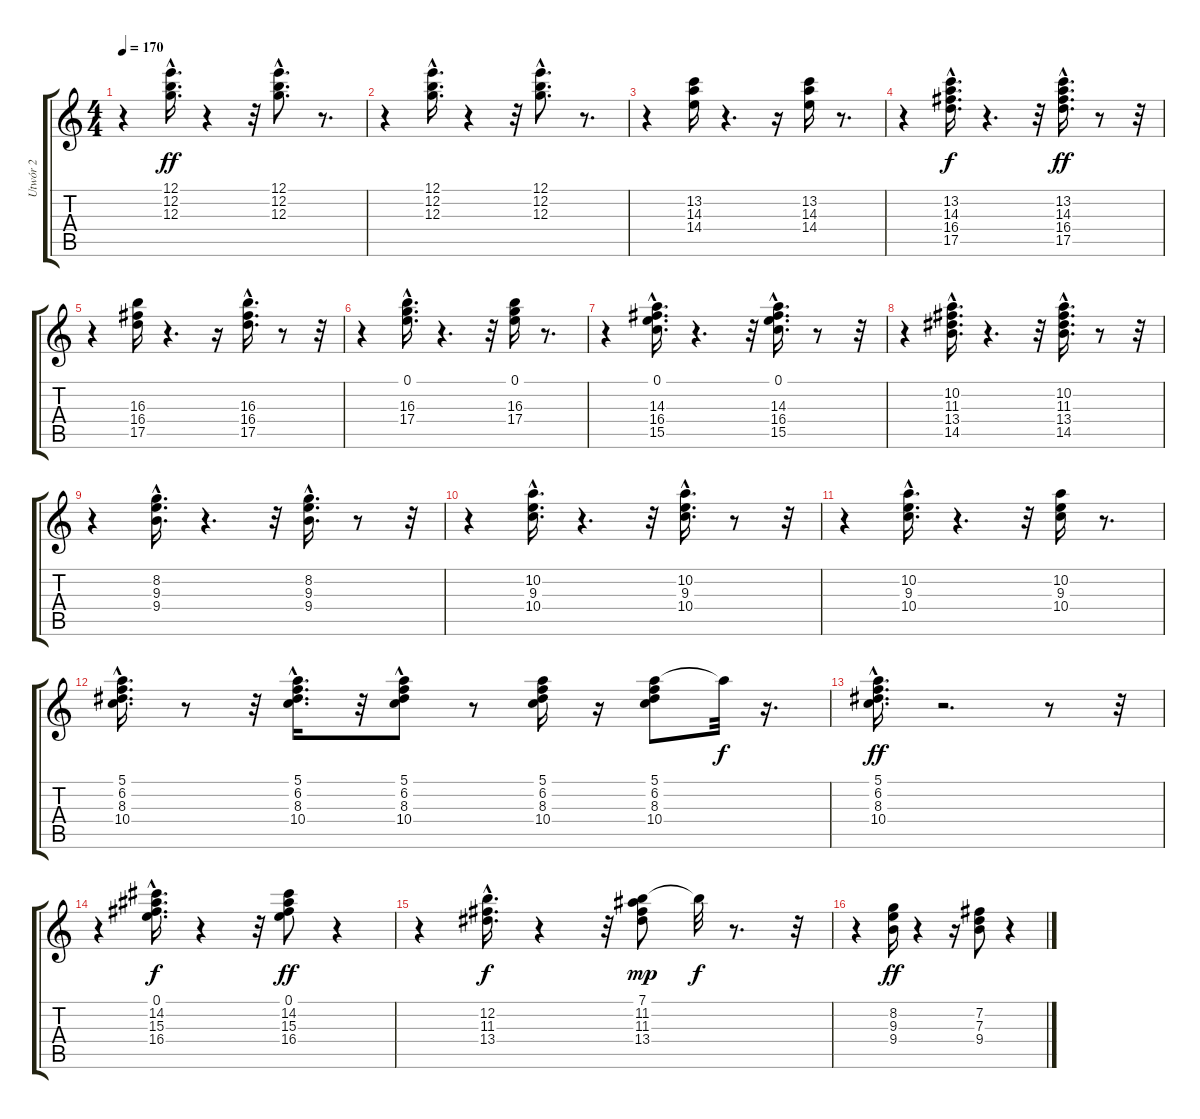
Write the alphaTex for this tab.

\track ("Utwór 2" "Utwór 2") {instrument electricguitarclean}
\staff {score tabs}
\tuning (E4 B3 G3 D3 A2 E2) {hide}
\ts (4 4)
\tempo 170
\clef g2
\ks c
r.4{dy f} (12.1 12.2{hac} 12.3).16{d dy ff} r.4 r.32 (12.1{hac} 12.2{hac} 12.3{hac}).8{d} r.8{d} |
r.4 (12.1 12.2{hac} 12.3).16{d} r.4 r.32 (12.1{hac} 12.2{hac} 12.3{hac}).8{d} r.8{d} |
r.4 (13.2 14.3 14.4).16 r.4{d} r.16 (13.2 14.3 14.4).16 r.8{d} |
r.4 (13.2{hac} 14.3{hac} 16.4 17.5).16{d dy f} r.4{d} r.32 (13.2{hac} 14.3{hac} 16.4{hac} 17.5).16{d dy ff} r.8 r.32 |
r.4 (16.3 16.4 17.5).16 r.4{d} r.16 (16.3{hac} 16.4{hac} 17.5).16{d} r.8 r.32 |
r.4 (0.1 16.3 17.4{hac}).16{d} r.4{d} r.32 (0.1 16.3 17.4).16 r.8{d} |
r.4 (0.1 14.3 16.4{hac} 15.5).16{d} r.4{d} r.32 (0.1{hac} 14.3{hac} 16.4{hac} 15.5{hac}).16{d} r.8 r.32 |
r.4 (10.2 11.3{hac} 13.4{hac} 14.5).16{d} r.4{d} r.32 (10.2 11.3{hac} 13.4 14.5).16{d} r.8 r.32 |
r.4 (8.2{hac} 9.3{hac} 9.4).16{d} r.4{d} r.32 (8.2{hac} 9.3 9.4).16{d} r.8 r.32 |
r.4 (10.2{hac} 9.3{hac} 10.4{hac}).16{d} r.4{d} r.32 (10.2{hac} 9.3{hac} 10.4{hac}).16{d} r.8 r.32 |
r.4 (10.2{hac} 9.3{hac} 10.4{hac}).16{d} r.4{d} r.32 (10.2 9.3 10.4).16 r.8{d} |
(5.1{hac} 6.2{hac} 8.3{hac} 10.4{hac}).16{d} r.8 r.32 (5.1 6.2 8.3{hac} 10.4).16{d} r.32 (5.1 6.2 8.3 10.4{hac}).8 r.8 (5.1 6.2 8.3 10.4).16 r.16 (5.1 6.2 8.3 10.4).8 5.1{t}.32{dy f} r.16{d} |
(5.1{hac} 6.2{hac} 8.3{hac} 10.4{hac}).16{d dy ff} r.2{d} r.8 r.32 |
r.4 (0.1 14.2 15.3{hac} 16.4).16{d dy f} r.4 r.32 (0.1 14.2 15.3 16.4).8{dy ff} r.4 |
r.4 (12.2 11.3{hac} 13.4).16{d dy f} r.4 r.32 (7.1 11.2 11.3 13.4).8{dy mp} 7.1{t}.32{dy f} r.8{d} r.32 |
r.4 (8.2 9.3 9.4).16{dy ff} r.4 r.16 (7.2 7.3 9.4).8 r.4
